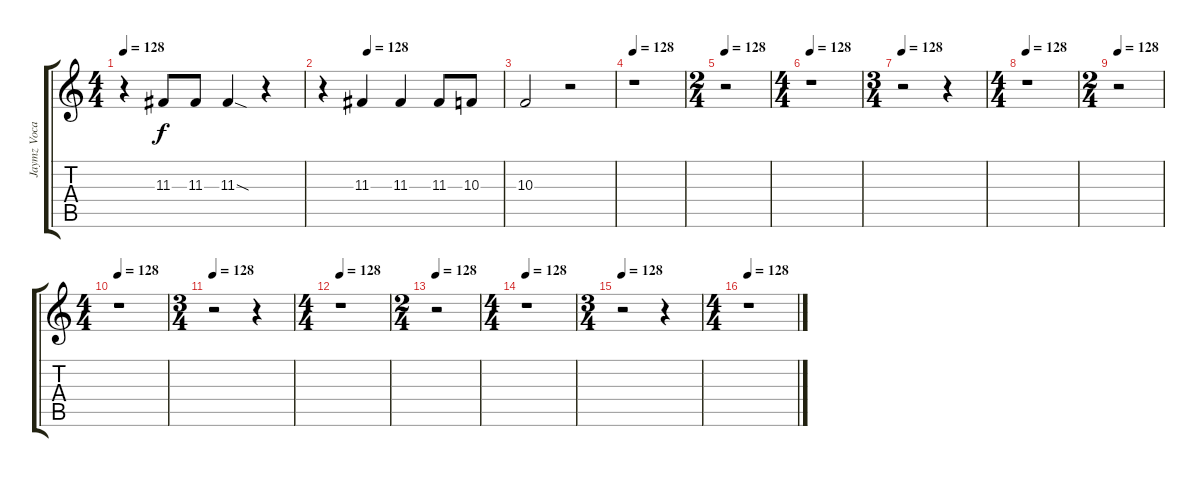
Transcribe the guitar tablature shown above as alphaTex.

\track ("Jaymz Vocals" "Jaymz Voca") {instrument lead2sawtooth}
\staff {score tabs}
\tuning (E4 B3 G3 D3 A2 E2) {hide}
\ts (4 4)
\tempo 128
\clef g2
\ks c
r.4{dy f} 11.3.8 11.3.8 11.3{sod}.4 r.4 |
\tempo (128 0.25)
r.4 11.3.4 11.3.4 11.3.8 10.3.8 |
10.3.2 r.2 |
\tempo 128
r.1 |
\ts (2 4)
\tempo 128
r.2 |
\ts (4 4)
\tempo 128
r.1 |
\ts (3 4)
\tempo 128
r.2 r.4 |
\ts (4 4)
\tempo 128
r.1 |
\ts (2 4)
\tempo 128
r.2 |
\ts (4 4)
\tempo 128
r.1 |
\ts (3 4)
\tempo 128
r.2 r.4 |
\ts (4 4)
\tempo 128
r.1 |
\ts (2 4)
\tempo 128
r.2 |
\ts (4 4)
\tempo 128
r.1 |
\ts (3 4)
\tempo 128
r.2 r.4 |
\ts (4 4)
\tempo 128
r.1
